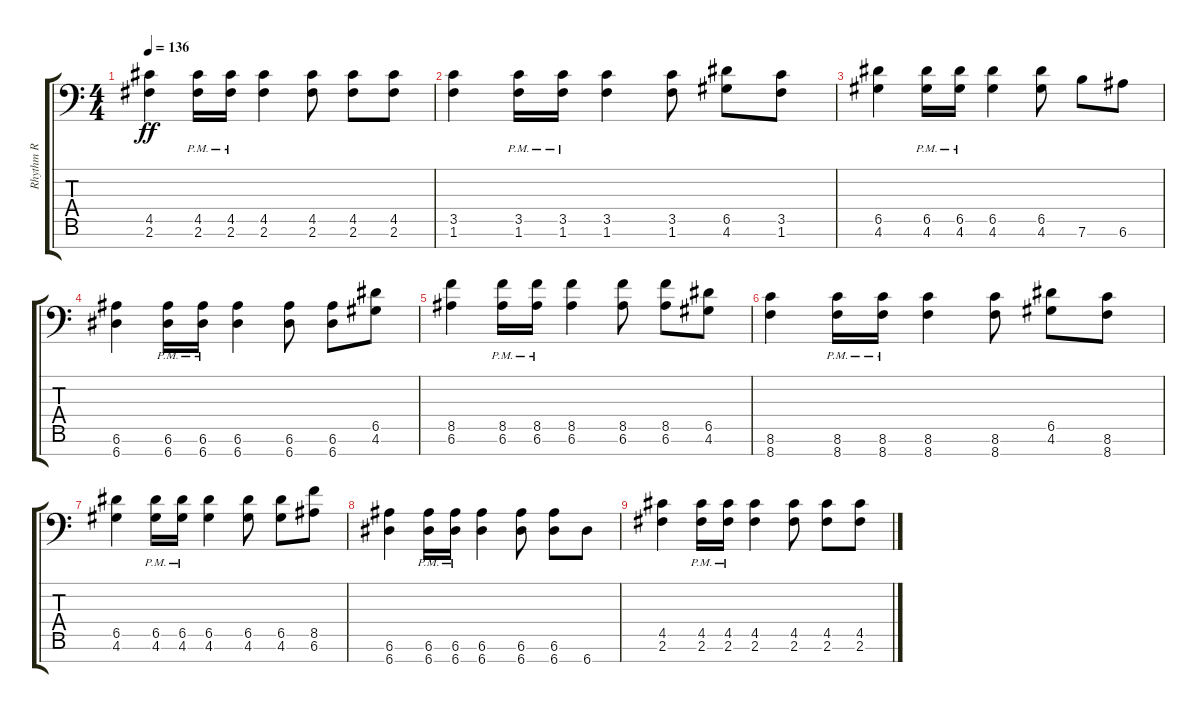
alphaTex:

\track ("Rhythm R" "Rhythm R") {instrument overdrivenguitar}
\staff {score tabs}
\tuning (E4 B3 G3 D3 A2 E2 A1) {hide}
\ts (4 4)
\tempo 136
\clef f4
\ks c
(4.5 2.6).4{dy ff} (4.5{pm} 2.6{pm}).16 (4.5{pm} 2.6{pm}).16 (4.5 2.6).4 (4.5 2.6).8 (4.5 2.6).8 (4.5 2.6).8 |
(3.5 1.6).4 (3.5{pm} 1.6{pm}).16 (3.5{pm} 1.6{pm}).16 (3.5 1.6).4 (3.5 1.6).8 (6.5 4.6).8 (3.5 1.6).8 |
(6.5 4.6).4 (6.5{pm} 4.6{pm}).16 (6.5{pm} 4.6{pm}).16 (6.5 4.6).4 (6.5 4.6).8 7.6.8 6.6.8 |
(6.6 6.7).4 (6.6{pm} 6.7{pm}).16 (6.6{pm} 6.7{pm}).16 (6.6 6.7).4 (6.6 6.7).8 (6.6 6.7).8 (6.5 4.6).8 |
(8.5 6.6).4 (8.5{pm} 6.6{pm}).16 (8.5{pm} 6.6{pm}).16 (8.5 6.6).4 (8.5 6.6).8 (8.5 6.6).8 (6.5 4.6).8 |
(8.6 8.7).4 (8.6{pm} 8.7{pm}).16 (8.6{pm} 8.7{pm}).16 (8.6 8.7).4 (8.6 8.7).8 (6.5 4.6).8 (8.6 8.7).8 |
(6.5 4.6).4 (6.5{pm} 4.6{pm}).16 (6.5{pm} 4.6{pm}).16 (6.5 4.6).4 (6.5 4.6).8 (6.5 4.6).8 (8.5 6.6).8 |
(6.6 6.7).4 (6.6{pm} 6.7{pm}).16 (6.6{pm} 6.7{pm}).16 (6.6 6.7).4 (6.6 6.7).8 (6.6 6.7).8 6.7.8 |
(4.5 2.6).4 (4.5{pm} 2.6{pm}).16 (4.5{pm} 2.6{pm}).16 (4.5 2.6).4 (4.5 2.6).8 (4.5 2.6).8 (4.5 2.6).8
